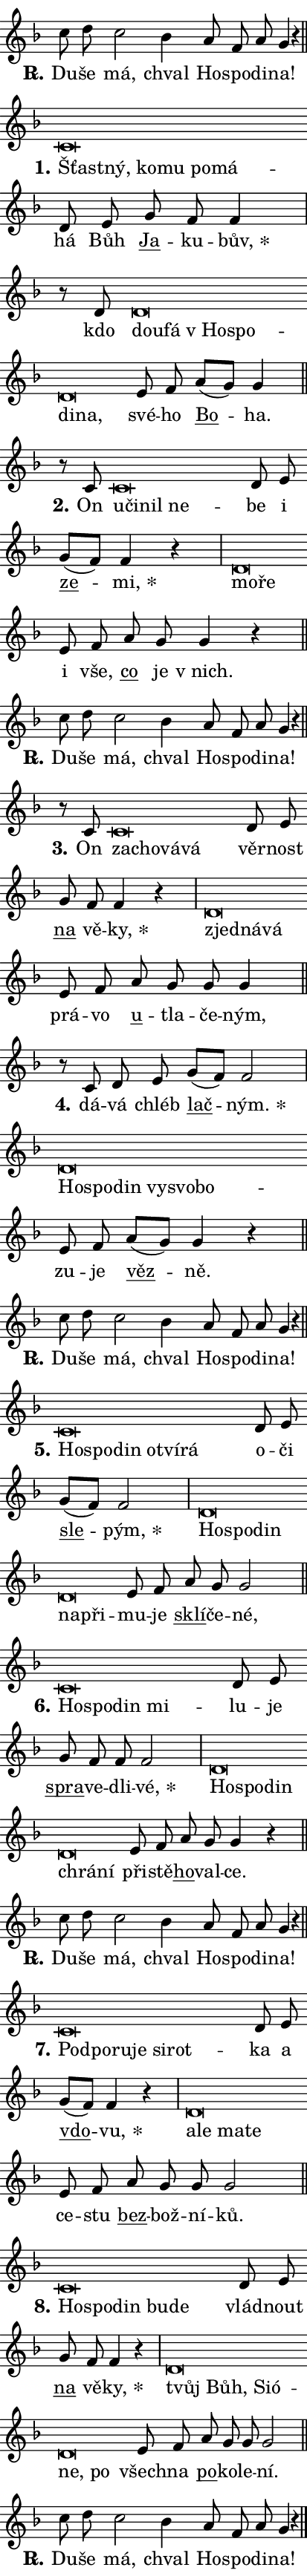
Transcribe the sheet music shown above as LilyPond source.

\version "2.22.1"
\header { tagline = "" }
\paper {
  indent = 0\cm
  top-margin = 0\cm
  right-margin = 0\cm
  bottom-margin = 0\cm
  left-margin = 0\cm
  paper-width = 7\cm
  page-breaking = #ly:one-page-breaking
  system-system-spacing.basic-distance = #11
  score-system-spacing.basic-distance = #11.3
  ragged-last = ##f
}


%% Author: Thomas Morley
%% https://lists.gnu.org/archive/html/lilypond-user/2020-05/msg00002.html
#(define (line-position grob)
"Returns position of @var[grob} in current system:
   @code{'start}, if at first time-step
   @code{'end}, if at last time-step
   @code{'middle} otherwise
"
  (let* ((col (ly:item-get-column grob))
         (ln (ly:grob-object col 'left-neighbor))
         (rn (ly:grob-object col 'right-neighbor))
         (col-to-check-left (if (ly:grob? ln) ln col))
         (col-to-check-right (if (ly:grob? rn) rn col))
         (break-dir-left
           (and
             (ly:grob-property col-to-check-left 'non-musical #f)
             (ly:item-break-dir col-to-check-left)))
         (break-dir-right
           (and
             (ly:grob-property col-to-check-right 'non-musical #f)
             (ly:item-break-dir col-to-check-right))))
        (cond ((eqv? 1 break-dir-left) 'start)
              ((eqv? -1 break-dir-right) 'end)
              (else 'middle))))

#(define (tranparent-at-line-position vctor)
  (lambda (grob)
  "Relying on @code{line-position} select the relevant enry from @var{vctor}.
Used to determine transparency,"
    (case (line-position grob)
      ((end) (not (vector-ref vctor 0)))
      ((middle) (not (vector-ref vctor 1)))
      ((start) (not (vector-ref vctor 2))))))

noteHeadBreakVisibility =
#(define-music-function (break-visibility)(vector?)
"Makes @code{NoteHead}s transparent relying on @var{break-visibility}"
#{
  \override NoteHead.transparent =
    #(tranparent-at-line-position break-visibility)
#})

#(define delete-ledgers-for-transparent-note-heads
  (lambda (grob)
    "Reads whether a @code{NoteHead} is transparent.
If so this @code{NoteHead} is removed from @code{'note-heads} from
@var{grob}, which is supposed to be @code{LedgerLineSpanner}.
As a result ledgers are not printed for this @code{NoteHead}"
    (let* ((nhds-array (ly:grob-object grob 'note-heads))
           (nhds-list
             (if (ly:grob-array? nhds-array)
                 (ly:grob-array->list nhds-array)
                 '()))
           ;; Relies on the transparent-property being done before
           ;; Staff.LedgerLineSpanner.after-line-breaking is executed.
           ;; This is fragile ...
           (to-keep
             (remove
               (lambda (nhd)
                 (ly:grob-property nhd 'transparent #f))
               nhds-list)))
      ;; TODO find a better method to iterate over grob-arrays, similiar
      ;; to filter/remove etc for lists
      ;; For now rebuilt from scratch
      (set! (ly:grob-object grob 'note-heads)  '())
      (for-each
        (lambda (nhd)
          (ly:pointer-group-interface::add-grob grob 'note-heads nhd))
        to-keep))))

hideNotes = {
  \noteHeadBreakVisibility #begin-of-line-visible
}
unHideNotes = {
  \noteHeadBreakVisibility #all-visible
}

% work-around for resetting accidentals
% https://lilypond.org/doc/v2.23/Documentation/notation/displaying-rhythms#unmetered-music
cadenzaMeasure = {
  \cadenzaOff
  \partial 1024 s1024
  \cadenzaOn
}

#(define-markup-command (accent layout props text) (markup?)
  "Underline accented syllable"
  (interpret-markup layout props
    #{\markup \override #'(offset . 4.3) \underline { #text }#}))

responsum = \markup \concat {
  "R" \hspace #-1.05 \path #0.1 #'((moveto 0 0.07) (lineto 0.9 0.8)) \hspace #0.05 "."
}

\layout {
    \context {
        \Staff
        \remove "Time_signature_engraver"
        \override LedgerLineSpanner.after-line-breaking = #delete-ledgers-for-transparent-note-heads
    }
    \context {
        \Voice {
            \override NoteHead.output-attributes = #'((class . "notehead"))
            \override Hairpin.height = #0.55
        }
    }
    \context {
        \Lyrics {
            \override StanzaNumber.output-attributes = #'((class . "stanzanumber"))
            \override LyricSpace.minimum-distance = #0.9
            \override LyricText.font-name = #"TeX Gyre Schola"
            \override LyricText.font-size = 1
            \override StanzaNumber.font-name = #"TeX Gyre Schola Bold"
            \override StanzaNumber.font-size = 1
        }
    }
}

% magnetic-lyrics.ily
%
%   written by
%     Jean Abou Samra <jean@abou-samra.fr>
%     Werner Lemberg <wl@gnu.org>
%
%   adapted by
%     Jiri Hon <jiri.hon@gmail.com>
%
% Version 2022-Apr-15

% https://www.mail-archive.com/lilypond-user@gnu.org/msg149350.html

#(define (Left_hyphen_pointer_engraver context)
   "Collect syllable-hyphen-syllable occurrences in lyrics and store
them in properties.  This engraver only looks to the left.  For
example, if the lyrics input is @code{foo -- bar}, it does the
following.

@itemize @bullet
@item
Set the @code{text} property of the @code{LyricHyphen} grob between
@q{foo} and @q{bar} to @code{foo}.

@item
Set the @code{left-hyphen} property of the @code{LyricText} grob with
text @q{foo} to the @code{LyricHyphen} grob between @q{foo} and
@q{bar}.
@end itemize

Use this auxiliary engraver in combination with the
@code{lyric-@/text::@/apply-@/magnetic-@/offset!} hook."
   (let ((hyphen #f)
         (text #f))
     (make-engraver
      (acknowledgers
       ((lyric-syllable-interface engraver grob source-engraver)
        (set! text grob)))
      (end-acknowledgers
       ((lyric-hyphen-interface engraver grob source-engraver)
        ;(when (not (grob::has-interface grob 'lyric-space-interface))
          (set! hyphen grob)));)
      ((stop-translation-timestep engraver)
       (when (and text hyphen)
         (ly:grob-set-object! text 'left-hyphen hyphen))
       (set! text #f)
       (set! hyphen #f)))))

#(define (lyric-text::apply-magnetic-offset! grob)
   "If the space between two syllables is less than the value in
property @code{LyricText@/.details@/.squash-threshold}, move the right
syllable to the left so that it gets concatenated with the left
syllable.

Use this function as a hook for
@code{LyricText@/.after-@/line-@/breaking} if the
@code{Left_@/hyphen_@/pointer_@/engraver} is active."
   (let ((hyphen (ly:grob-object grob 'left-hyphen #f)))
     (when hyphen
       (let ((left-text (ly:spanner-bound hyphen LEFT)))
         (when (grob::has-interface left-text 'lyric-syllable-interface)
           (let* ((common (ly:grob-common-refpoint grob left-text X))
                  (this-x-ext (ly:grob-extent grob common X))
                  (left-x-ext
                   (begin
                     ;; Trigger magnetism for left-text.
                     (ly:grob-property left-text 'after-line-breaking)
                     (ly:grob-extent left-text common X)))
                  ;; `delta` is the gap width between two syllables.
                  (delta (- (interval-start this-x-ext)
                            (interval-end left-x-ext)))
                  (details (ly:grob-property grob 'details))
                  (threshold (assoc-get 'squash-threshold details 0.2)))
             (when (< delta threshold)
               (let* (;; We have to manipulate the input text so that
                      ;; ligatures crossing syllable boundaries are not
                      ;; disabled.  For languages based on the Latin
                      ;; script this is essentially a beautification.
                      ;; However, for non-Western scripts it can be a
                      ;; necessity.
                      (lt (ly:grob-property left-text 'text))
                      (rt (ly:grob-property grob 'text))
                      (is-space (grob::has-interface hyphen 'lyric-space-interface))
                      (space (if is-space " " ""))
                      (space-markup (grob-interpret-markup grob " "))
                      (space-size (interval-length (ly:stencil-extent space-markup X)))
                      (extra-delta (if is-space space-size 0))
                      ;; Append new syllable.
                      (ltrt-space (if (and (string? lt) (string? rt))
                                (string-append lt space rt)
                                (make-concat-markup (list lt space rt))))
                      ;; Right-align `ltrt` to the right side.
                      (ltrt-space-markup (grob-interpret-markup
                               grob
                               (make-translate-markup
                                (cons (interval-length this-x-ext) 0)
                                (make-right-align-markup ltrt-space)))))
                 (begin
                   ;; Don't print `left-text`.
                   (ly:grob-set-property! left-text 'stencil #f)
                   ;; Set text and stencil (which holds all collected
                   ;; syllables so far) and shift it to the left.
                   (ly:grob-set-property! grob 'text ltrt-space)
                   (ly:grob-set-property! grob 'stencil ltrt-space-markup)
                   (ly:grob-translate-axis! grob (- (- delta extra-delta)) X))))))))))


#(define (lyric-hyphen::displace-bounds-first grob)
   ;; Make very sure this callback isn't triggered too early.
   (let ((left (ly:spanner-bound grob LEFT))
         (right (ly:spanner-bound grob RIGHT)))
     (ly:grob-property left 'after-line-breaking)
     (ly:grob-property right 'after-line-breaking)
     (ly:lyric-hyphen::print grob)))

squashThreshold = #0.4

\layout {
  \context {
    \Lyrics
    \consists #Left_hyphen_pointer_engraver
    \override LyricText.after-line-breaking =
      #lyric-text::apply-magnetic-offset!
    \override LyricHyphen.stencil = #lyric-hyphen::displace-bounds-first
    \override LyricText.details.squash-threshold = \squashThreshold
    \override LyricHyphen.minimum-distance = 0
    \override LyricHyphen.minimum-length = \squashThreshold
  }
}

squash = \override LyricText.details.squash-threshold = 9999
unSquash = \override LyricText.details.squash-threshold = \squashThreshold

left = \override LyricText.self-alignment-X = #LEFT
unLeft = \revert LyricText.self-alignment-X

starOffset = #(lambda (grob) 
                (let ((x_offset (ly:self-alignment-interface::aligned-on-x-parent grob)))
                  (if (= x_offset 0) 0 (+ x_offset 1.2))))

star = #(define-music-function (syllable)(string?)
"Append star separator at the end of a syllable"
#{
  \once \override LyricText.X-offset = #starOffset
  \lyricmode { \markup {
    #syllable
    \override #'((font-name . "TeX Gyre Schola Bold")) \hspace #0.2 \lower #0.65 \larger "*"
  } }
#})

starAccent = #(define-music-function (syllable)(string?)
"Append star separator at the end of a syllable and make accent"
#{
  \once \override LyricText.X-offset = #starOffset
  \lyricmode { \markup {
    \accent #syllable
    \override #'((font-name . "TeX Gyre Schola Bold")) \hspace #0.2 \lower #0.65 \larger "*"
  } }
#})

breath = #(define-music-function (syllable)(string?)
"Append breathing indicator at the end of a syllable"
#{
  \lyricmode { \markup { #syllable "+" } }
#})

optionalBreath = #(define-music-function (syllable)(string?)
"Append optional breathing indicator at the end of a syllable"
#{
  \lyricmode { \markup { #syllable "(+)" } }
#})


\score {
    <<
        \new Voice = "melody" { \cadenzaOn \key f \major \relative { c''8 d c2 bes4 a8 f a g4 r \cadenzaMeasure \bar "||" \break } }
        \new Lyrics \lyricsto "melody" { \lyricmode { \set stanza = \responsum
Du -- še má, chval Ho -- spo -- di -- na! } }
    >>
    \layout {}
}

\score {
    <<
        \new Voice = "melody" { \cadenzaOn \key f \major \relative { c'\breve*1/16 \hideNotes \breve*1/16 \bar "" \breve*1/16 \bar "" \breve*1/16 \bar "" \breve*1/16 \breve*1/16 \bar "" \unHideNotes d8 e \bar "" g f f4 \cadenzaMeasure \bar "|" r8 d8 d\breve*1/16 \hideNotes \breve*1/16 \bar "" \breve*1/16 \bar "" \breve*1/16 \bar "" \breve*1/16 \breve*1/16 \bar "" \unHideNotes e8 f \bar "" a[( g)] g4 \cadenzaMeasure \bar "||" \break } }
        \new Lyrics \lyricsto "melody" { \lyricmode { \set stanza = "1."
\left Šťast -- \squash ný, ko -- mu po -- má -- \unLeft \unSquash há Bůh \markup \accent Ja -- ku -- \star bův, kdo \left dou -- \squash fá "v Ho" -- spo -- di -- na, \unLeft \unSquash své -- ho \markup \accent Bo -- ha. } }
    >>
    \layout {}
}

\score {
    <<
        \new Voice = "melody" { \cadenzaOn \key f \major \relative { r8 c'8 c\breve*1/16 \hideNotes \breve*1/16 \bar "" \breve*1/16 \breve*1/16 \bar "" \unHideNotes d8 e \bar "" g[( f)] f4 r \cadenzaMeasure \bar "|" d\breve*1/16 \hideNotes \breve*1/16 \bar "" \unHideNotes e8 f \bar "" a g g4 r \cadenzaMeasure \bar "||" \break } }
        \new Lyrics \lyricsto "melody" { \lyricmode { \set stanza = "2."
On \left u -- \squash či -- nil ne -- \unLeft \unSquash be i \markup \accent ze -- \star mi, \left mo -- \squash ře \unLeft \unSquash i vše, \markup \accent co je "v nich." } }
    >>
    \layout {}
}

\score {
    <<
        \new Voice = "melody" { \cadenzaOn \key f \major \relative { c''8 d c2 bes4 a8 f a g4 r \cadenzaMeasure \bar "||" \break } }
        \new Lyrics \lyricsto "melody" { \lyricmode { \set stanza = \responsum
Du -- še má, chval Ho -- spo -- di -- na! } }
    >>
    \layout {}
}

\score {
    <<
        \new Voice = "melody" { \cadenzaOn \key f \major \relative { r8 c'8 c\breve*1/16 \hideNotes \breve*1/16 \bar "" \breve*1/16 \breve*1/16 \bar "" \unHideNotes d8 e \bar "" g f f4 r \cadenzaMeasure \bar "|" d\breve*1/16 \hideNotes \breve*1/16 \breve*1/16 \bar "" \unHideNotes e8 f \bar "" a g g g4 \cadenzaMeasure \bar "||" \break } }
        \new Lyrics \lyricsto "melody" { \lyricmode { \set stanza = "3."
On \left za -- \squash cho -- vá -- vá \unLeft \unSquash věr -- nost \markup \accent na vě -- \star ky, \left zjed -- \squash ná -- vá \unLeft \unSquash prá -- vo \markup \accent u -- tla -- če -- ným, } }
    >>
    \layout {}
}

\score {
    <<
        \new Voice = "melody" { \cadenzaOn \key f \major \relative { r8 c' d8 e \bar "" g[( f)] f2 \cadenzaMeasure \bar "|" d\breve*1/16 \hideNotes \breve*1/16 \bar "" \breve*1/16 \bar "" \breve*1/16 \bar "" \breve*1/16 \breve*1/16 \bar "" \unHideNotes e8 f \bar "" a[( g)] g4 r \cadenzaMeasure \bar "||" \break } }
        \new Lyrics \lyricsto "melody" { \lyricmode { \set stanza = "4."
dá -- vá chléb \markup \accent lač -- \star ným. \left Ho -- \squash spo -- din vy -- svo -- bo -- \unLeft \unSquash zu -- je \markup \accent věz -- ně. } }
    >>
    \layout {}
}

\score {
    <<
        \new Voice = "melody" { \cadenzaOn \key f \major \relative { c''8 d c2 bes4 a8 f a g4 r \cadenzaMeasure \bar "||" \break } }
        \new Lyrics \lyricsto "melody" { \lyricmode { \set stanza = \responsum
Du -- še má, chval Ho -- spo -- di -- na! } }
    >>
    \layout {}
}

\score {
    <<
        \new Voice = "melody" { \cadenzaOn \key f \major \relative { c'\breve*1/16 \hideNotes \breve*1/16 \bar "" \breve*1/16 \bar "" \breve*1/16 \bar "" \breve*1/16 \breve*1/16 \bar "" \unHideNotes d8 e \bar "" g[( f)] f2 \cadenzaMeasure \bar "|" d\breve*1/16 \hideNotes \breve*1/16 \bar "" \breve*1/16 \bar "" \breve*1/16 \breve*1/16 \bar "" \unHideNotes e8 f \bar "" a g g2 \cadenzaMeasure \bar "||" \break } }
        \new Lyrics \lyricsto "melody" { \lyricmode { \set stanza = "5."
\left Ho -- \squash spo -- din o -- tví -- rá \unLeft \unSquash o -- či \markup \accent sle -- \star pým, \left Ho -- \squash spo -- din na -- při -- \unLeft \unSquash mu -- je \markup \accent sklí -- če -- né, } }
    >>
    \layout {}
}

\score {
    <<
        \new Voice = "melody" { \cadenzaOn \key f \major \relative { c'\breve*1/16 \hideNotes \breve*1/16 \bar "" \breve*1/16 \breve*1/16 \bar "" \unHideNotes d8 e \bar "" g f f f2 \cadenzaMeasure \bar "|" d\breve*1/16 \hideNotes \breve*1/16 \bar "" \breve*1/16 \bar "" \breve*1/16 \breve*1/16 \bar "" \unHideNotes e8 f \bar "" a g g4 r \cadenzaMeasure \bar "||" \break } }
        \new Lyrics \lyricsto "melody" { \lyricmode { \set stanza = "6."
\left Ho -- \squash spo -- din mi -- \unLeft \unSquash lu -- je \markup \accent spra -- ve -- dli -- \star vé, \left Ho -- \squash spo -- din chrá -- ní \unLeft \unSquash při -- stě -- \markup \accent ho -- val -- ce. } }
    >>
    \layout {}
}

\score {
    <<
        \new Voice = "melody" { \cadenzaOn \key f \major \relative { c''8 d c2 bes4 a8 f a g4 r \cadenzaMeasure \bar "||" \break } }
        \new Lyrics \lyricsto "melody" { \lyricmode { \set stanza = \responsum
Du -- še má, chval Ho -- spo -- di -- na! } }
    >>
    \layout {}
}

\score {
    <<
        \new Voice = "melody" { \cadenzaOn \key f \major \relative { c'\breve*1/16 \hideNotes \breve*1/16 \bar "" \breve*1/16 \bar "" \breve*1/16 \bar "" \breve*1/16 \breve*1/16 \bar "" \unHideNotes d8 e \bar "" g[( f)] f4 r \cadenzaMeasure \bar "|" d\breve*1/16 \hideNotes \breve*1/16 \bar "" \breve*1/16 \breve*1/16 \bar "" \unHideNotes e8 f \bar "" a g g g2 \cadenzaMeasure \bar "||" \break } }
        \new Lyrics \lyricsto "melody" { \lyricmode { \set stanza = "7."
\left Pod -- \squash po -- ru -- je si -- rot -- \unLeft \unSquash ka a \markup \accent vdo -- \star vu, \left a -- \squash le ma -- te \unLeft \unSquash ce -- stu \markup \accent bez -- bož -- ní -- ků. } }
    >>
    \layout {}
}

\score {
    <<
        \new Voice = "melody" { \cadenzaOn \key f \major \relative { c'\breve*1/16 \hideNotes \breve*1/16 \bar "" \breve*1/16 \bar "" \breve*1/16 \breve*1/16 \bar "" \unHideNotes d8 e \bar "" g f f4 r \cadenzaMeasure \bar "|" d\breve*1/16 \hideNotes \breve*1/16 \bar "" \breve*1/16 \bar "" \breve*1/16 \bar "" \breve*1/16 \breve*1/16 \bar "" \unHideNotes e8 f \bar "" a g g g2 \cadenzaMeasure \bar "||" \break } }
        \new Lyrics \lyricsto "melody" { \lyricmode { \set stanza = "8."
\left Ho -- \squash spo -- din bu -- de \unLeft \unSquash vlád -- nout \markup \accent na vě -- \star ky, \left tvůj \squash Bůh, Si -- ó -- ne, po \unLeft \unSquash všech -- na \markup \accent po -- ko -- le -- ní. } }
    >>
    \layout {}
}

\score {
    <<
        \new Voice = "melody" { \cadenzaOn \key f \major \relative { c''8 d c2 bes4 a8 f a g4 r \cadenzaMeasure \bar "||" \break } \bar "|." }
        \new Lyrics \lyricsto "melody" { \lyricmode { \set stanza = \responsum
Du -- še má, chval Ho -- spo -- di -- na! } }
    >>
    \layout {}
}
